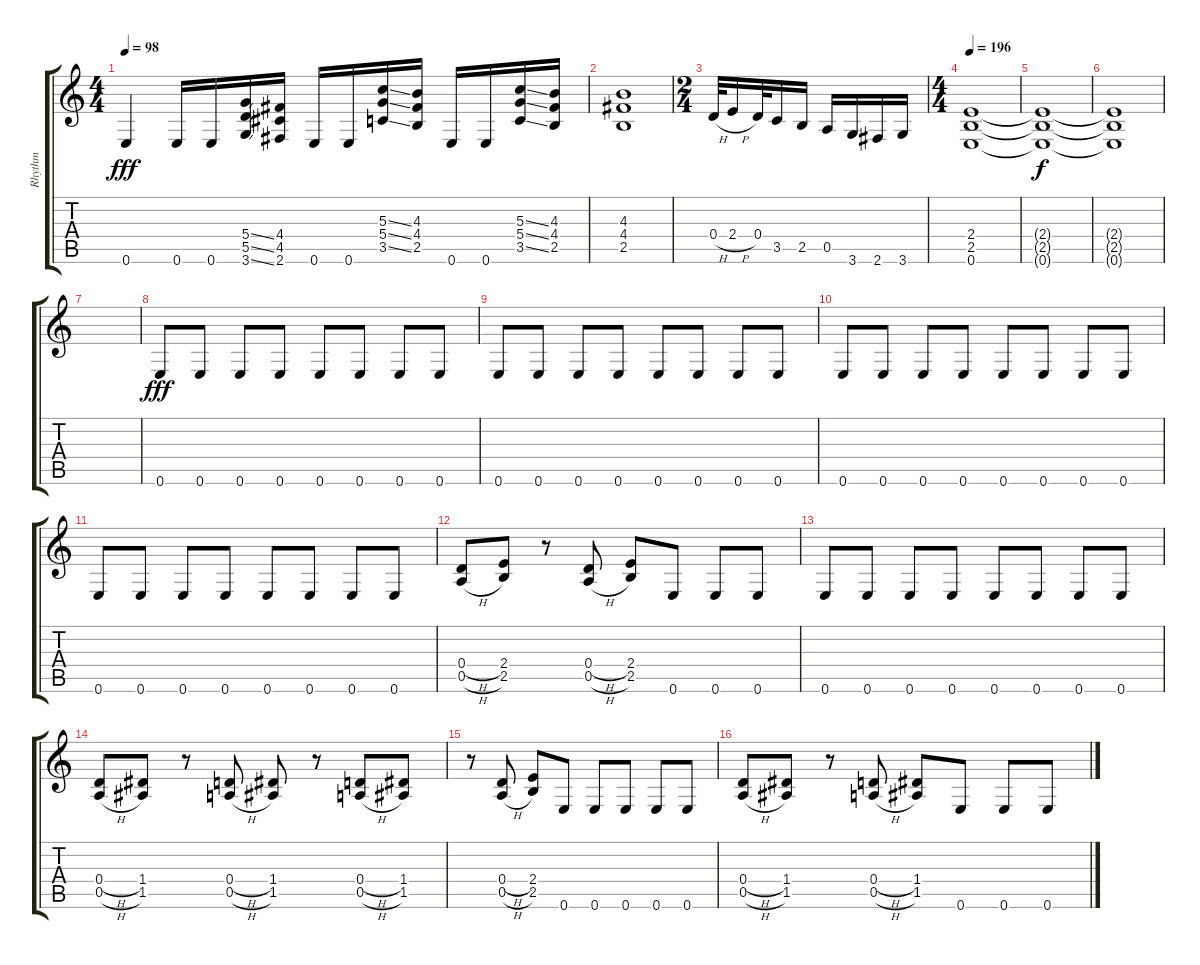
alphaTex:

\track ("Rhythm" "Rhythm") {instrument electricguitarclean}
\staff {score tabs}
\tuning (E4 B3 G3 D3 A2 E2) {hide}
\ts (4 4)
\tempo 98
\clef g2
\ks c
0.6.4{dy fff} 0.6.16 0.6.16 (5.4{ss} 5.5{ss} 3.6{ss}).16 (4.4 4.5 2.6).16 0.6.16 0.6.16 (5.3{ss} 5.4{ss} 3.5{ss}).16 (4.3 4.4 2.5).16 0.6.16 0.6.16 (5.3{ss} 5.4{ss} 3.5{ss}).16 (4.3 4.4 2.5).16 |
(4.3 4.4 2.5).1 |
\ts (2 4)
0.4{h}.32 2.4{h}.16 0.4.32 3.5.16 2.5.16 0.5.16 3.6.16 2.6.16 3.6.16 |
\ts (4 4)
\tempo 196
(2.4 2.5 0.6).1 |
(2.4{t} 2.5{t} 0.6{t}).1{dy f} |
(2.4{t} 2.5{t} 0.6{t}).1 |
|
0.6.8{dy fff} 0.6.8 0.6.8 0.6.8 0.6.8 0.6.8 0.6.8 0.6.8 |
0.6.8 0.6.8 0.6.8 0.6.8 0.6.8 0.6.8 0.6.8 0.6.8 |
0.6.8 0.6.8 0.6.8 0.6.8 0.6.8 0.6.8 0.6.8 0.6.8 |
0.6.8 0.6.8 0.6.8 0.6.8 0.6.8 0.6.8 0.6.8 0.6.8 |
(0.4{h} 0.5{h}).8 (2.4 2.5).8 r.8 (0.4{h} 0.5{h}).8 (2.4 2.5).8 0.6.8 0.6.8 0.6.8 |
0.6.8 0.6.8 0.6.8 0.6.8 0.6.8 0.6.8 0.6.8 0.6.8 |
(0.4{h} 0.5{h}).8 (1.4 1.5).8 r.8 (0.4{h} 0.5{h}).8 (1.4 1.5).8 r.8 (0.4{h} 0.5{h}).8 (1.4 1.5).8 |
r.8 (0.4{h} 0.5{h}).8 (2.4 2.5).8 0.6.8 0.6.8 0.6.8 0.6.8 0.6.8 |
(0.4{h} 0.5{h}).8 (1.4 1.5).8 r.8 (0.4{h} 0.5{h}).8 (1.4 1.5).8 0.6.8 0.6.8 0.6.8
